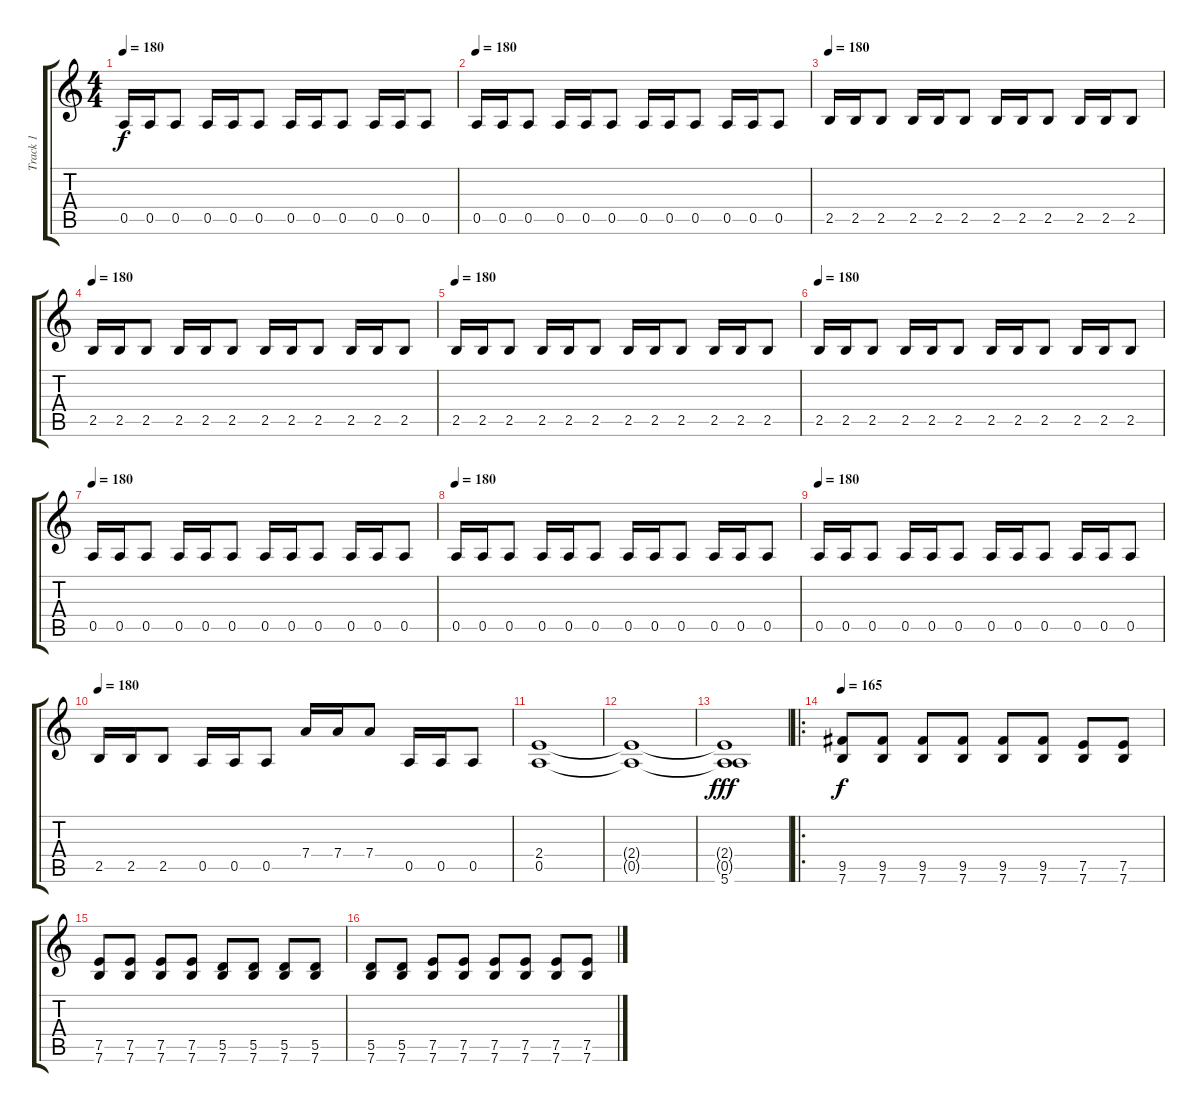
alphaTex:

\track ("Track 1" "Track 1") {instrument distortionguitar}
\staff {score tabs}
\tuning (E4 B3 G3 D3 A2 E2) {hide}
\ts (4 4)
\tempo 180
\clef g2
\ks c
0.5.16{dy f} 0.5.16 0.5.8 0.5.16 0.5.16 0.5.8 0.5.16 0.5.16 0.5.8 0.5.16 0.5.16 0.5.8 |
\tempo 180
0.5.16 0.5.16 0.5.8 0.5.16 0.5.16 0.5.8 0.5.16 0.5.16 0.5.8 0.5.16 0.5.16 0.5.8 |
\tempo 180
2.5.16 2.5.16 2.5.8 2.5.16 2.5.16 2.5.8 2.5.16 2.5.16 2.5.8 2.5.16 2.5.16 2.5.8 |
\tempo 180
2.5.16 2.5.16 2.5.8 2.5.16 2.5.16 2.5.8 2.5.16 2.5.16 2.5.8 2.5.16 2.5.16 2.5.8 |
\tempo 180
2.5.16 2.5.16 2.5.8 2.5.16 2.5.16 2.5.8 2.5.16 2.5.16 2.5.8 2.5.16 2.5.16 2.5.8 |
\tempo 180
2.5.16 2.5.16 2.5.8 2.5.16 2.5.16 2.5.8 2.5.16 2.5.16 2.5.8 2.5.16 2.5.16 2.5.8 |
\tempo 180
0.5.16 0.5.16 0.5.8 0.5.16 0.5.16 0.5.8 0.5.16 0.5.16 0.5.8 0.5.16 0.5.16 0.5.8 |
\tempo 180
0.5.16 0.5.16 0.5.8 0.5.16 0.5.16 0.5.8 0.5.16 0.5.16 0.5.8 0.5.16 0.5.16 0.5.8 |
\tempo 180
0.5.16 0.5.16 0.5.8 0.5.16 0.5.16 0.5.8 0.5.16 0.5.16 0.5.8 0.5.16 0.5.16 0.5.8 |
\tempo 180
2.5.16 2.5.16 2.5.8 0.5.16 0.5.16 0.5.8 7.4.16 7.4.16 7.4.8 0.5.16 0.5.16 0.5.8 |
(2.4 0.5).1 |
(2.4{t} 0.5{t}).1 |
(2.4{t} 0.5{t} 5.6).1{dy fff} |
\ro
\tempo 165
(9.5 7.6).8{dy f} (9.5 7.6).8 (9.5 7.6).8 (9.5 7.6).8 (9.5 7.6).8 (9.5 7.6).8 (7.5 7.6).8 (7.5 7.6).8 |
(7.5 7.6).8 (7.5 7.6).8 (7.5 7.6).8 (7.5 7.6).8 (5.5 7.6).8 (5.5 7.6).8 (5.5 7.6).8 (5.5 7.6).8 |
(5.5 7.6).8 (5.5 7.6).8 (7.5 7.6).8 (7.5 7.6).8 (7.5 7.6).8 (7.5 7.6).8 (7.5 7.6).8 (7.5 7.6).8
